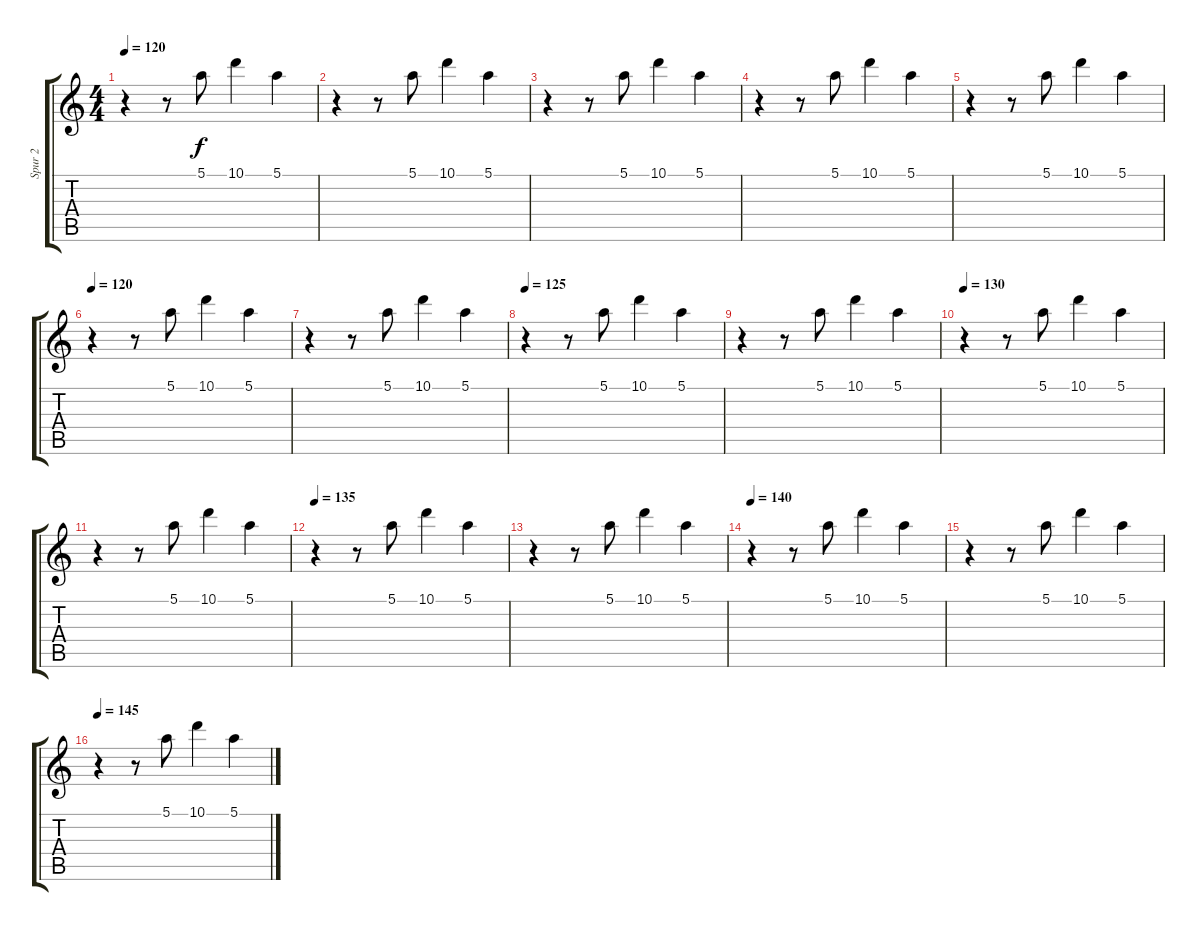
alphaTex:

\track ("Spur 2" "Spur 2") {instrument overdrivenguitar}
\staff {score tabs}
\tuning (E4 B3 G3 D3 A2 D2) {hide}
\ts (4 4)
\tempo 120
\clef g2
\ks c
r.4{dy f} r.8 5.1.8 10.1.4 5.1.4 |
r.4 r.8 5.1.8 10.1.4 5.1.4 |
r.4 r.8 5.1.8 10.1.4 5.1.4 |
r.4 r.8 5.1.8 10.1.4 5.1.4 |
r.4 r.8 5.1.8 10.1.4 5.1.4 |
\tempo 120
r.4 r.8 5.1.8 10.1.4 5.1.4 |
r.4 r.8 5.1.8 10.1.4 5.1.4 |
\tempo 125
r.4 r.8 5.1.8 10.1.4 5.1.4 |
r.4 r.8 5.1.8 10.1.4 5.1.4 |
\tempo 130
r.4 r.8 5.1.8 10.1.4 5.1.4 |
r.4 r.8 5.1.8 10.1.4 5.1.4 |
\tempo 135
r.4 r.8 5.1.8 10.1.4 5.1.4 |
r.4 r.8 5.1.8 10.1.4 5.1.4 |
\tempo 140
r.4 r.8 5.1.8 10.1.4 5.1.4 |
r.4 r.8 5.1.8 10.1.4 5.1.4 |
\tempo 145
r.4 r.8 5.1.8 10.1.4 5.1.4
